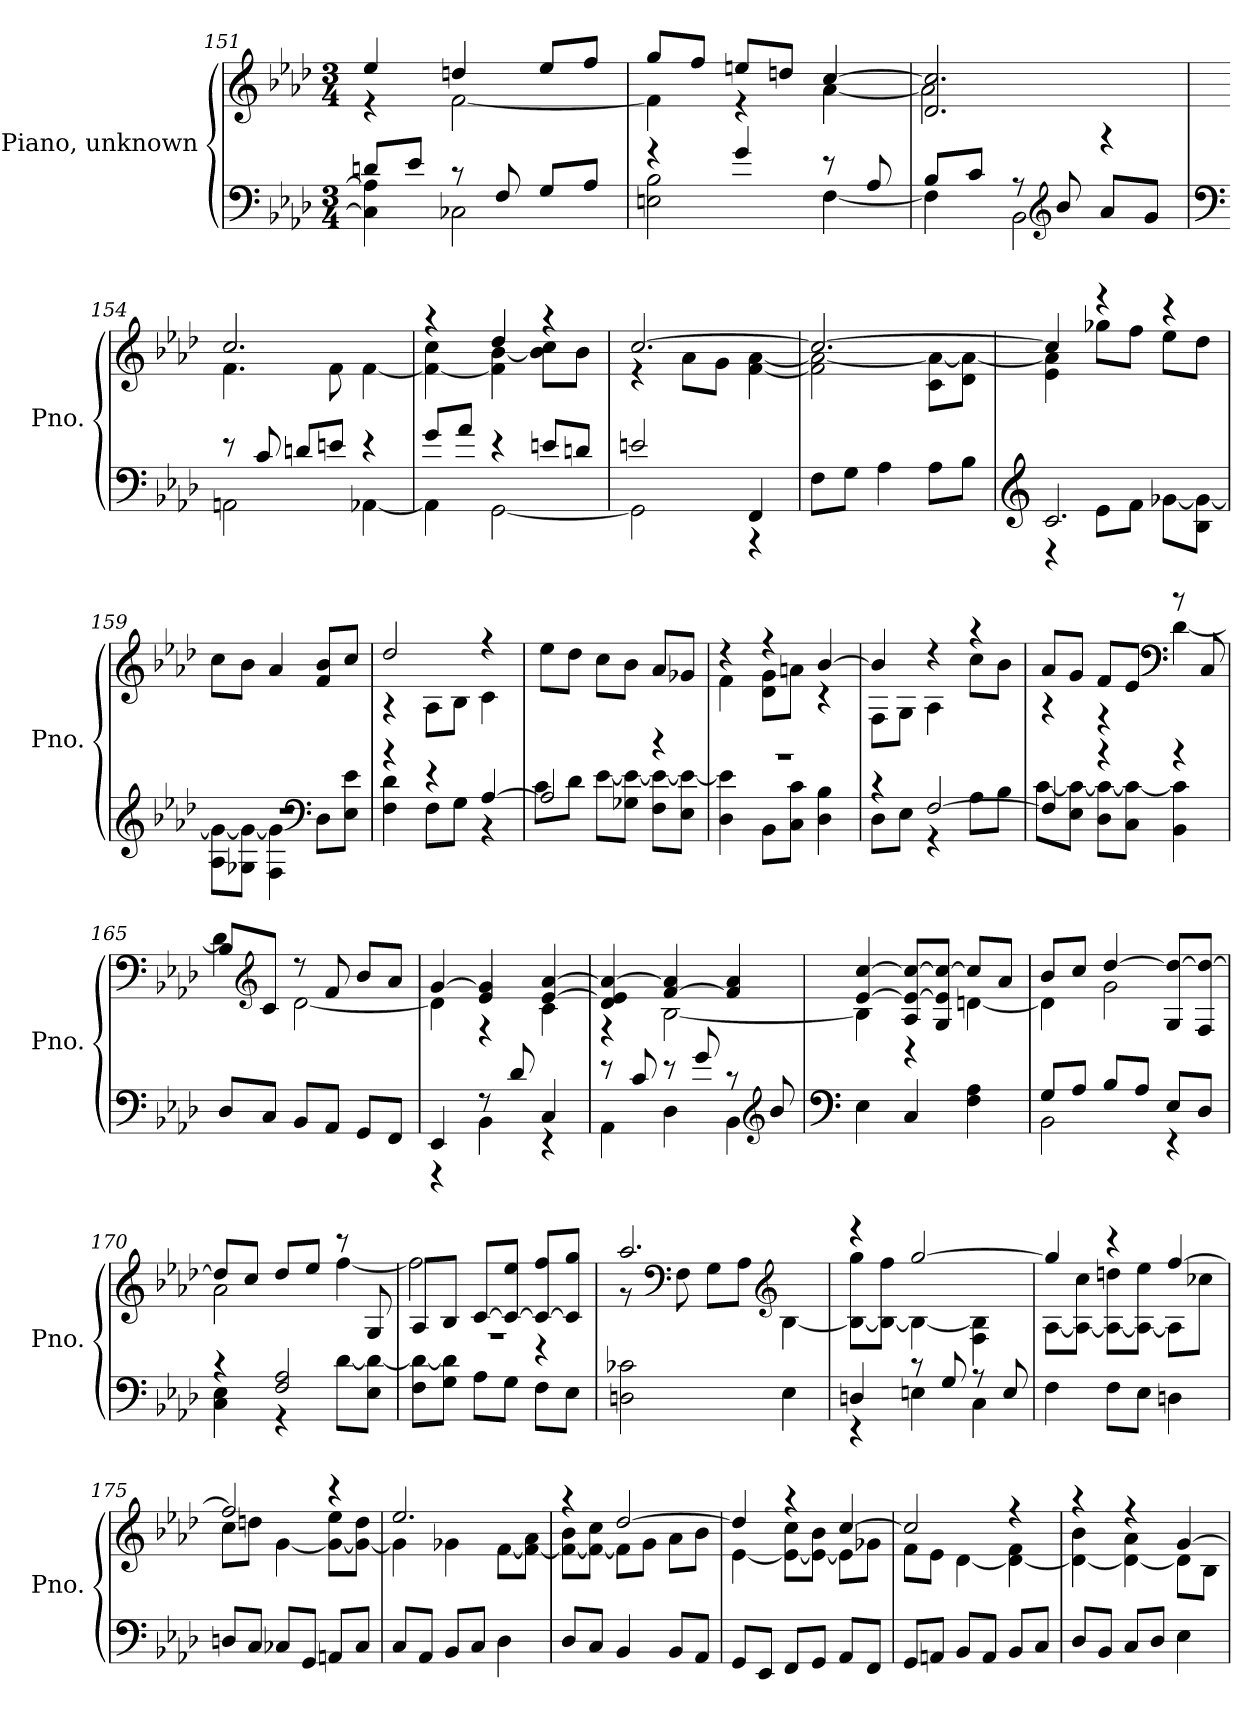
**kern	**kern
*part1	*part1
*staff2	*staff1
*I"Piano, unknown	*
*I'Pno.	*
*clefF4	*clefG2
*k[b-e-a-d-]	*k[b-e-a-d-]
*M3/4	*M3/4
=151	=151
*^	*^
8dn/L	4C\] 4A-\]	4ee-/	4r
8e-/J	.	.	.
8r	2C-X\	4ddn/	[2f\
8F/	.	.	.
8G/L	.	8ee-/L	.
8A-/J	.	8ff/J	.
!!LO:LB:g=z	!!
=152	=152	=152	=152
4r	2En\ 2B-\	8gg/L	4f\]
.	.	8ff/J	.
4g/	.	8een/L	4r
.	.	8ddn/J	.
8r	[4F\	[4cc/	[4a-\
8A-/	.	.	.
=153	=153	=153	=153
8B-/L	4F\]	2.d-/ 2.cc/]	2a-\]
8c/J	.	.	.
8r	2BB-\	.	.
*clefG2	*	*	*
8b-/	.	.	.
8a-/L	.	.	4r
8g/J	.	.	.
=154	=154	=154	=154
*clefF4	*	*	*
8r	2AAn\	2.cc/	4.f\
8c/	.	.	.
8dn/L	.	.	.
8en/J	.	.	8f\
4r	[4AA-X\	.	[4f\
=155	=155	=155	=155
8g/L	4AA-\]	4r	4f\_ 4cc\
8a-/J	.	.	.
4r	[2GG\	4dd-/	4f\] [4b-\
8en/L	.	4r	8b-\] 8cc\L
8dn/J	.	.	8b-\J
=156	=156	=156	=156
2en/	2GG\]	[2.cc/	4r
.	.	.	8a-\L
.	.	.	8g\J
4FF/	4r	.	[4f\ [4a-\
*v	*v	*	*
!!LO:LB:g=z	!!
=157	=157	=157
8F\L	2.cc/_	2f\] 2a-\_
8G\J	.	.
4A-\	.	.
8A-\L	.	8c\ 8a-\_L
8B-\J	.	8d-\ 8a-\_J
=158	=158	=158
*clefG2	*	*
*^	*	*
2.c/	4r	4cc/]	4e-\ 4a-\]
.	8e-\L	4r	8gg-X\L
.	8f\J	.	8ff\J
.	[8g-X\L	4r	8ee-\L
.	8B-\ 8g-\_J	.	8dd-\J
*	*	*v	*v
=159	=159	=159
2.r	8A-\ 8g-\_L	8cc\L
.	8G-X\ 8g-\_J	8b-\J
.	4F\ 4g-\]	4a-/
*clefF4	*	*
.	8D-\L	8f/ 8b-/L
.	8E-\ 8e-\J	8cc/J
=160	=160	=160
*	*	*^
4r	4F\ 4d-\	2dd-/	4r
4r	8F\L	.	8A-\L
.	8G\J	.	8B-\J
[4A-/	4r	4r	4c\
*	*	*v	*v
=161	=161	=161
2A-/]	8c\L	8ee-\L
.	8d-\J	8dd-\J
.	[8e-\L	8cc\L
.	8G-X\ 8e-\_J	8b-\J
4r	8F\ 8e-\_L	8a-/L
.	8E-\ 8e-\_J	8g-X/J
!!LO:LB:g=z
=162	=162	=162
*	*	*^
2.r	4D-\ 4e-\]	4r	4f\
.	8BB-\L	4r	8d-\ 8g\L
.	8C\ 8c\J	.	8an\J
.	4D-\ 4B-\	[4b-/	4r
=163	=163	=163	=163
4r	8D-\L	4b-/]	8F\L
.	8E-\J	.	8G\J
[2F/	4r	4r	4A-\
.	8A-\L	4r	8cc\L
.	8B-\J	.	8b-\J
=164	=164	=164	=164
4F/]	[8c\L	8a-/L	4r
.	8E-\ 8c\_J	8g/J	.
4r	8D-\ 8c\_L	8f/L	4r
.	8C\ 8c\_J	8e-/J	.
*	*	*clefF4	*
4r	4BB-\ 4c\]	8r	[4d-\
.	.	8C/	.
*v	*v	*	*
=165	=165	=165
8D-/L	8B-/L	4d-\]
*	*clefG2	*
8C/J	8c/J	.
8BB-/L	8r	[2d-\
8AA-/J	8f/	.
8GG/L	8b-/L	.
8FF/J	8a-/J	.
=166	=166	=166
*^	*	*
4EE-/	4r	[4g/	4d-\]
8r	4BB-\	4e-/ 4g/]	4r
8d-/	.	.	.
4C/	4r	[4e-/ [4a-/	4c\
!!LO:LB:g=z	!!
=167	=167	=167	=167
8r	4AA-\	4d-/ 4e-/] 4a-/_	4r
8c/	.	.	.
8r	4D-\	[4f/ 4a-/]	[2B-\
8g/	.	.	.
8r	4BB-\	4f/] 4a-/	.
*clefG2	*	*	*
8b-/	.	.	.
*v	*v	*	*
=168	=168	=168
*clefF4	*	*
4E-\	[4e-/ [4cc/	4B-\]
4C/	8A-/ 8e-/_ 8cc/_L	4r
.	8G/ 8e-/] 8cc/_J	.
4F\ 4A-\	8cc/L]	[4dn\
.	8a-/J	.
=169	=169	=169
*^	*	*
8G/L	2BB-\	8b-/L	4d\]
8A-/J	.	8cc/J	.
8B-/L	.	[4dd-/	2g\
8A-/J	.	.	.
8E-/L	4r	8G/ 8dd-/_L	.
8D-/J	.	8F/ 8dd-/_J	.
=170	=170	=170	=170
4r	4C\ 4E-\	8dd-/L]	2a-\
.	.	8cc/J	.
2F/ 2A-/	4r	8dd-/L	.
.	.	8ee-/J	.
.	[8d-\L	8r	[4ff\
.	8E-\ 8d-\_J	8G/	.
!!LO:LB:g=z	!!
=171	=171	=171	=171
2.r	8F\ 8d-\_L	8A-/L	2ff\]
.	8G\ 8d-\]J	8B-/J	.
.	8A-\L	[8c/L	.
.	8G\J	8c/_ 8ee-/J	.
.	8F\L	8c/_ 8ff/L	4r
.	8E-\J	8c/] 8gg/J	.
*v	*v	*	*
=172	=172	=172
2Dn\ 2c-X\	2.aa-/	8r
*	*clefF4	*
.	.	8F\
.	.	8G\L
.	.	8A-\J
*	*clefG2	*
4E-\	.	[4B-\
=173	=173	=173
*^	*	*
4Dn/	4r	4r	8B-\_ 8gg\L
.	.	.	8B-\_ 8ff\J
8r	4En\	[2gg/	4B-\_
8G/	.	.	.
8r	4C\	.	4F\ 4B-\]
8E/	.	.	.
*v	*v	*	*
=174	=174	=174
4F\	4gg/]	[8A-\L
.	.	8A-\_ 8cc\J
8F\L	4r	8A-\_ 8ddn\L
8E-\J	.	8A-\_ 8ee-\J
4Dn\	[4ff/	8A-\L]
.	.	8cc-X\J
!!LO:PB:g=z	!!
=175	=175	=175
8Dn/L	2ff/]	8cc\L
8C/J	.	8ddn\J
8C-X/L	.	[4g\
8GG/J	.	.
8AAn/L	4r	8g\_ 8ee-\L
8C-/J	.	8g\_ 8dd\J
=176	=176	=176
8C/L	2.ee-/	4g\]
8AA-/J	.	.
8BB-/L	.	4g-X\
8C/J	.	.
4D-\	.	[8f\L
.	.	8f\_ 8a-\J
=177	=177	=177
8D-/L	4r	8f\_ 8b-\L
8C/J	.	8f\_ 8cc\J
4BB-/	[2dd-/	8f\L]
.	.	8g\J
8BB-/L	.	8a-\L
8AA-/J	.	8b-\J
=178	=178	=178
8GG/L	4dd-/]	[4e-\
8EE-/J	.	.
8FF/L	4r	8e-\_ 8cc\L
8GG/J	.	8e-\_ 8b-\J
8AA-/L	[4cc/	8e-\L]
8FF/J	.	8g-X\J
=179	=179	=179
8GG/L	2cc/]	8f\L
8AAn/J	.	8e-\J
8BB-/L	.	[4d-\
8AA/J	.	.
8BB-/L	4r	4d-\_ 4f\
8C/J	.	.
!!LO:LB:g=z	!!
=180	=180	=180
8D-/L	4r	4d-\_ 4b-\
8BB-/J	.	.
8C/L	4r	4d-\_ 4a-\
8D-/J	.	.
4E-\	[4g/	8d-\L]
.	.	8B-\J
*	*v	*v
=	=
*-	*-
